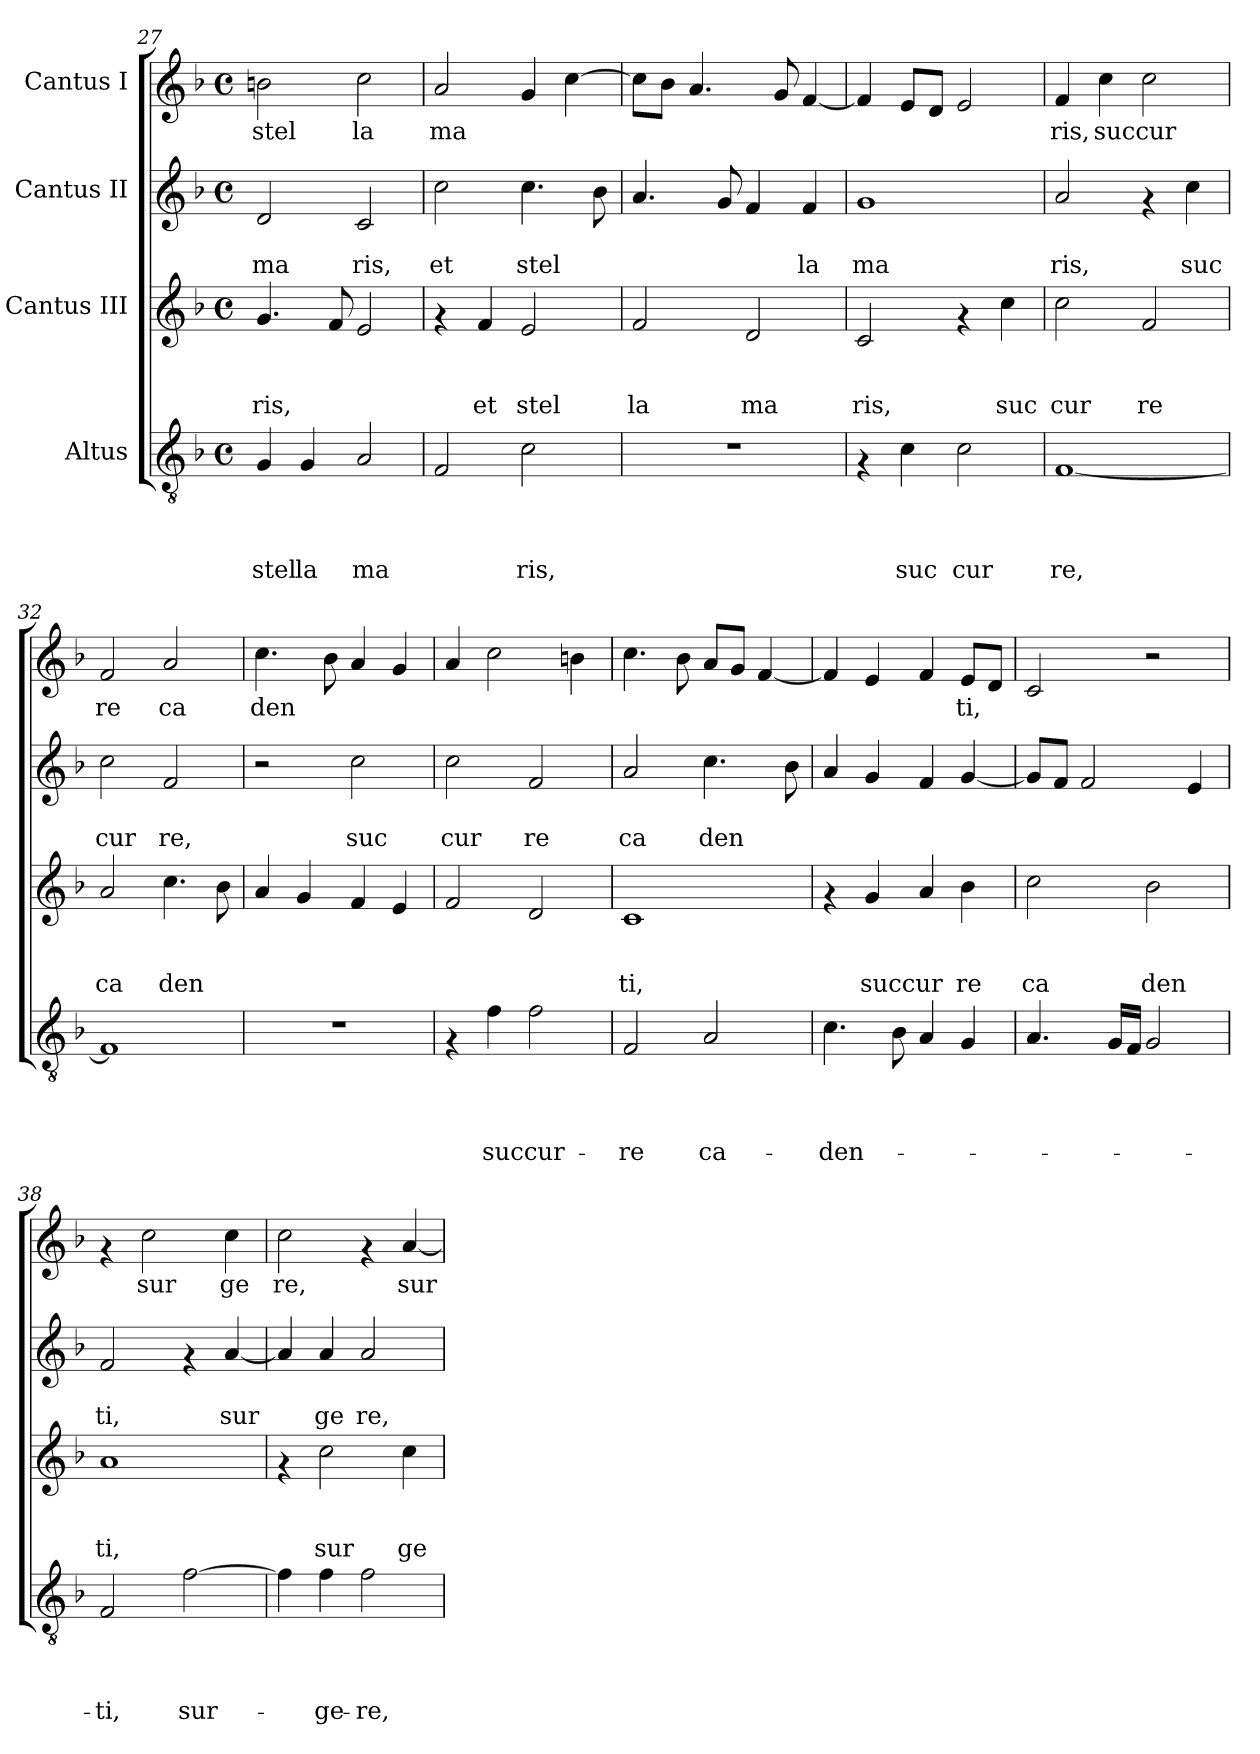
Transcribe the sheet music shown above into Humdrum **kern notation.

**kern	**text	**text	**text	**text	**kern	**text	**text	**text	**kern	**text	**text	**kern	**text
*part4	*part4	*part4	*part4	*part4	*part3	*part3	*part3	*part3	*part2	*part2	*part2	*part1	*part1
*staff4	*staff4	*staff4	*staff4	*staff4	*staff3	*staff3	*staff3	*staff3	*staff2	*staff2	*staff2	*staff1	*staff1
*I"Altus	*	*	*	*	*I"Cantus III	*	*	*	*I"Cantus II	*	*	*I"Cantus I	*
*clefGv2	*	*	*	*	*clefG2	*	*	*	*clefG2	*	*	*clefG2	*
*k[b-]	*	*	*	*	*k[b-]	*	*	*	*k[b-]	*	*	*k[b-]	*
*F:	*	*	*	*	*F:	*	*	*	*F:	*	*	*F:	*
*M4/4	*	*	*	*	*M4/4	*	*	*	*M4/4	*	*	*M4/4	*
*met(c)	*	*	*	*	*met(c)	*	*	*	*met(c)	*	*	*met(c)	*
=27	=27	=27	=27	=27	=27	=27	=27	=27	=27	=27	=27	=27	=27
!	!	!	!	!LO:LY:b	!	!	!	!LO:LY:b	!	!	!LO:LY:b	!	!LO:LY:b
4G/	.	.	.	stel	4.g/	.	.	ris,	2d/	.	ma	2bn\	stel
!	!	!	!	!LO:LY:b	!	!	!	!	!	!	!	!	!
4G/	.	.	.	la	.	.	.	.	.	.	.	.	.
.	.	.	.	.	8f/	.	.	.	.	.	.	.	.
!	!	!	!	!LO:LY:b	!	!	!	!	!	!	!LO:LY:b	!	!LO:LY:b
2A/	.	.	.	ma	2e/	.	.	.	2c/	.	ris,	2cc\	la
=28	=28	=28	=28	=28	=28	=28	=28	=28	=28	=28	=28	=28	=28
!	!	!	!	!	!	!	!	!	!	!	!LO:LY:b	!	!LO:LY:b
2F/	.	.	.	.	4rf	.	.	.	2cc\	.	et	2a/	ma
!	!	!	!	!	!	!	!	!LO:LY:b	!	!	!	!	!
.	.	.	.	.	4f/	.	.	et	.	.	.	.	.
!	!	!	!	!LO:LY:b	!	!	!	!LO:LY:b	!	!	!LO:LY:b	!	!
2c\	.	.	.	ris,	2e/	.	.	stel	4.cc\	.	stel	4g/	.
.	.	.	.	.	.	.	.	.	.	.	.	[>4cc\	.
.	.	.	.	.	.	.	.	.	8b-\	.	.	.	.
=29	=29	=29	=29	=29	=29	=29	=29	=29	=29	=29	=29	=29	=29
!	!	!	!	!	!	!	!	!LO:LY:b	!	!	!	!	!
1r	.	.	.	.	2f/	.	.	la	4.a/	.	.	8cc\L]	.
.	.	.	.	.	.	.	.	.	.	.	.	8b-\J	.
.	.	.	.	.	.	.	.	.	.	.	.	4.a/	.
.	.	.	.	.	.	.	.	.	8g/	.	.	.	.
!	!	!	!	!	!	!	!	!LO:LY:b	!	!	!	!	!
.	.	.	.	.	2d/	.	.	ma	4f/	.	.	.	.
.	.	.	.	.	.	.	.	.	.	.	.	8g/	.
!	!	!	!	!	!	!	!	!	!	!	!LO:LY:b	!	!
.	.	.	.	.	.	.	.	.	4f/	.	la	[<4f/	.
=30	=30	=30	=30	=30	=30	=30	=30	=30	=30	=30	=30	=30	=30
!	!	!	!	!	!	!	!	!LO:LY:b	!	!	!LO:LY:b	!	!
4rF	.	.	.	.	2c/	.	.	ris,	1g	.	ma	4f/]	.
!	!	!	!	!LO:LY:b	!	!	!	!	!	!	!	!	!
4c\	.	.	.	suc	.	.	.	.	.	.	.	8e/L	.
.	.	.	.	.	.	.	.	.	.	.	.	8d/J	.
!	!	!	!	!LO:LY:b	!	!	!	!	!	!	!	!	!
2c\	.	.	.	cur	4rf	.	.	.	.	.	.	2e/	.
!	!	!	!	!	!	!	!	!LO:LY:b	!	!	!	!	!
.	.	.	.	.	4cc\	.	.	suc	.	.	.	.	.
=31	=31	=31	=31	=31	=31	=31	=31	=31	=31	=31	=31	=31	=31
!	!	!	!	!LO:LY:b	!	!	!	!LO:LY:b	!	!	!LO:LY:b	!	!LO:LY:b
[<1F	.	.	.	re,	2cc\	.	.	cur	2a/	.	ris,	4f/	ris,
!	!	!	!	!	!	!	!	!	!	!	!	!	!LO:LY:b
.	.	.	.	.	.	.	.	.	.	.	.	4cc\	succur
!	!	!	!	!	!	!	!	!LO:LY:b	!	!	!	!	!
.	.	.	.	.	2f/	.	.	re	4rf	.	.	2cc\	.
!	!	!	!	!	!	!	!	!	!	!	!LO:LY:b	!	!
.	.	.	.	.	.	.	.	.	4cc\	.	suc	.	.
=32	=32	=32	=32	=32	=32	=32	=32	=32	=32	=32	=32	=32	=32
!	!	!	!	!	!	!	!	!LO:LY:b	!	!	!LO:LY:b	!	!LO:LY:b
1F]	.	.	.	.	2a/	.	.	ca	2cc\	.	cur	2f/	re
!	!	!	!	!	!	!	!	!LO:LY:b	!	!	!LO:LY:b	!	!LO:LY:b
.	.	.	.	.	4.cc\	.	.	den	2f/	.	re,	2a/	ca
.	.	.	.	.	8b-\	.	.	.	.	.	.	.	.
!!LO:PB:g=z
=33	=33	=33	=33	=33	=33	=33	=33	=33	=33	=33	=33	=33	=33
!	!	!	!	!	!	!	!	!	!	!	!	!	!LO:LY:b
1r	.	.	.	.	4a/	.	.	.	2r	.	.	4.cc\	den
.	.	.	.	.	4g/	.	.	.	.	.	.	.	.
.	.	.	.	.	.	.	.	.	.	.	.	8b-\	.
!	!	!	!	!	!	!	!	!	!	!	!LO:LY:b	!	!
.	.	.	.	.	4f/	.	.	.	2cc\	.	suc	4a/	.
.	.	.	.	.	4e/	.	.	.	.	.	.	4g/	.
=34	=34	=34	=34	=34	=34	=34	=34	=34	=34	=34	=34	=34	=34
!	!	!	!	!	!	!	!	!	!	!	!LO:LY:b	!	!
4rF	.	.	.	.	2f/	.	.	.	2cc\	.	cur	4a/	.
!	!	!	!	!LO:LY:b	!	!	!	!	!	!	!	!	!
4f\	.	.	.	succur-	.	.	.	.	.	.	.	2cc\	.
!	!	!	!	!	!	!	!	!	!	!	!LO:LY:b	!	!
2f\	.	.	.	.	2d/	.	.	.	2f/	.	re	.	.
.	.	.	.	.	.	.	.	.	.	.	.	4bn\	.
=35	=35	=35	=35	=35	=35	=35	=35	=35	=35	=35	=35	=35	=35
!	!	!	!	!LO:LY:b	!	!	!	!LO:LY:b	!	!	!LO:LY:b	!	!
2F/	.	.	.	-re	1c	.	.	ti,	2a/	.	ca	4.cc\	.
.	.	.	.	.	.	.	.	.	.	.	.	8b-\	.
!	!	!	!	!LO:LY:b	!	!	!	!	!	!	!LO:LY:b	!	!
2A/	.	.	.	ca-	.	.	.	.	4.cc\	.	den	8a/L	.
.	.	.	.	.	.	.	.	.	.	.	.	8g/J	.
.	.	.	.	.	.	.	.	.	.	.	.	[<4f/	.
.	.	.	.	.	.	.	.	.	8b-\	.	.	.	.
=36	=36	=36	=36	=36	=36	=36	=36	=36	=36	=36	=36	=36	=36
!	!	!	!	!LO:LY:b	!	!	!	!	!	!	!	!	!
4.c\	.	.	.	-den-	4rf	.	.	.	4a/	.	.	4f/]	.
!	!	!	!	!	!	!	!	!LO:LY:b	!	!	!	!	!
.	.	.	.	.	4g/	.	.	succur	4g/	.	.	4e/	.
8B-\	.	.	.	.	.	.	.	.	.	.	.	.	.
4A/	.	.	.	.	4a/	.	.	.	4f/	.	.	4f/	.
!	!	!	!	!	!	!	!	!LO:LY:b	!	!	!	!	!LO:LY:b
4G/	.	.	.	.	4b-\	.	.	re	[<4g/	.	.	8e/L	ti,
.	.	.	.	.	.	.	.	.	.	.	.	8d/J	.
=37	=37	=37	=37	=37	=37	=37	=37	=37	=37	=37	=37	=37	=37
!	!	!	!	!	!	!	!	!LO:LY:b	!	!	!	!	!
4.A/	.	.	.	.	2cc\	.	.	ca	8g/L]	.	.	2c/	.
.	.	.	.	.	.	.	.	.	8f/J	.	.	.	.
.	.	.	.	.	.	.	.	.	2f/	.	.	.	.
16G/LL	.	.	.	.	.	.	.	.	.	.	.	.	.
16F/JJ	.	.	.	.	.	.	.	.	.	.	.	.	.
!	!	!	!	!	!	!	!	!LO:LY:b	!	!	!	!	!
2G/	.	.	.	.	2b-\	.	.	den	.	.	.	2r	.
.	.	.	.	.	.	.	.	.	4e/	.	.	.	.
=38	=38	=38	=38	=38	=38	=38	=38	=38	=38	=38	=38	=38	=38
!	!	!	!	!LO:LY:b	!	!	!	!LO:LY:b	!	!	!LO:LY:b	!	!
2F/	.	.	.	-ti,	1a	.	.	ti,	2f/	.	ti,	4rf	.
!	!	!	!	!	!	!	!	!	!	!	!	!	!LO:LY:b
.	.	.	.	.	.	.	.	.	.	.	.	2cc\	sur
!	!	!	!	!LO:LY:b	!	!	!	!	!	!	!	!	!
[>2f\	.	.	.	sur-	.	.	.	.	4rf	.	.	.	.
!	!	!	!	!	!	!	!	!	!	!	!LO:LY:b	!	!LO:LY:b
.	.	.	.	.	.	.	.	.	[<4a/	.	sur	4cc\	ge
=39	=39	=39	=39	=39	=39	=39	=39	=39	=39	=39	=39	=39	=39
!	!	!	!	!	!	!	!	!	!	!	!	!	!LO:LY:b
4f\]	.	.	.	.	4rf	.	.	.	4a/]	.	.	2cc\	re,
!	!	!	!	!LO:LY:b	!	!	!	!LO:LY:b	!	!	!LO:LY:b	!	!
4f\	.	.	.	-ge-	2cc\	.	.	sur	4a/	.	ge	.	.
!	!	!	!	!LO:LY:b	!	!	!	!	!	!	!LO:LY:b	!	!
2f\	.	.	.	-re,	.	.	.	.	2a/	.	re,	4rf	.
!	!	!	!	!	!	!	!	!LO:LY:b	!	!	!	!	!LO:LY:b
.	.	.	.	.	4cc\	.	.	ge	.	.	.	[<4a/	sur
=	=	=	=	=	=	=	=	=	=	=	=	=	=
*-	*-	*-	*-	*-	*-	*-	*-	*-	*-	*-	*-	*-	*-
